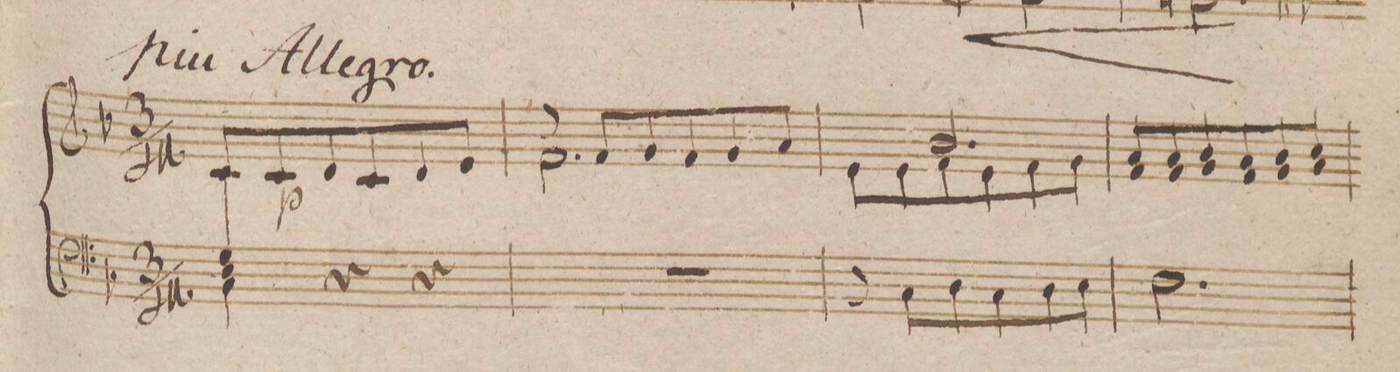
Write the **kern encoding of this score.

**kern
*I"Organo.
*clefF4
*k[b-e-]
*M6/8
*k[b-]
*M3/4
4E 4C\
4r
4r
=76
2.r
=77
8r
8C\L
8D\
8C\
8D\
8E\J
=78
2.F\
=79
*-
